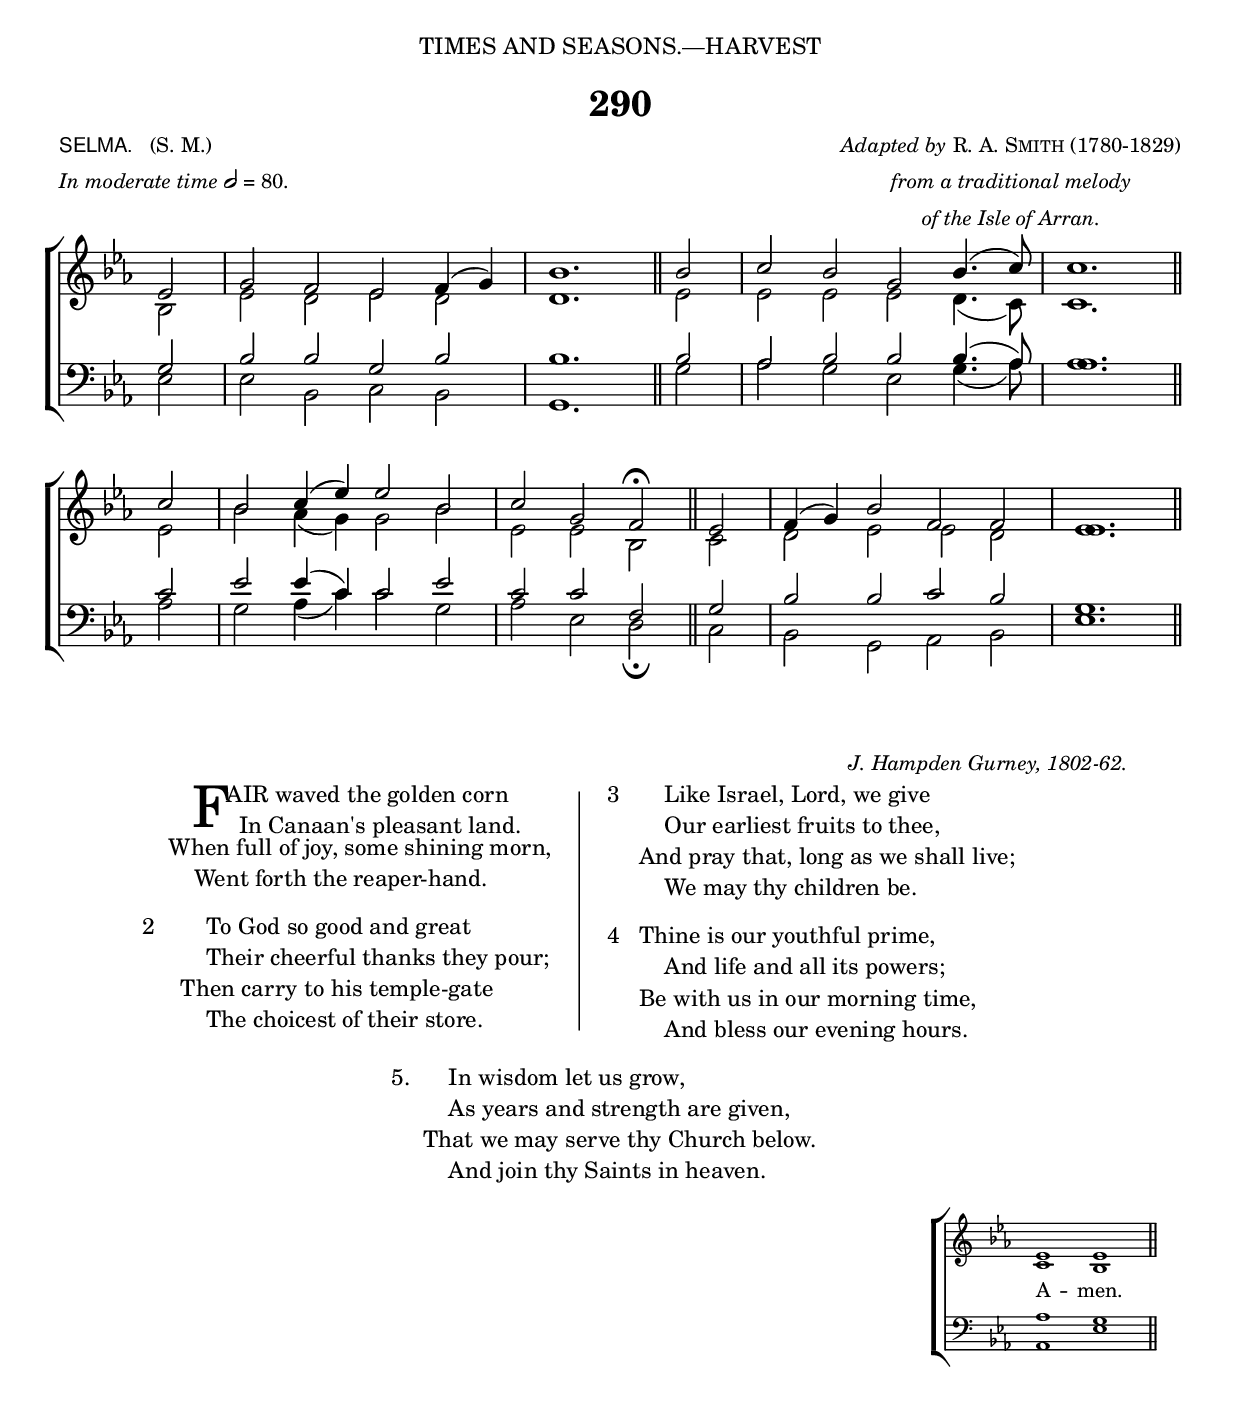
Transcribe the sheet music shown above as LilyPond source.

%%%% 439.png
%%%% Hymn 290. SELMA.  Fair waved the golden corn
%%%% Rev 1.

\version "2.10"

\header {
  dedication = \markup {  \center-align { "TIMES AND SEASONS.—HARVEST"
	\hspace #0.1 }}	
	
	title = "290"   
  
  meter = \markup { \small { \column { \line { \sans "SELMA." \hspace #1 \roman "(S. M.)" } 
  \line { { \italic "In moderate time" \general-align #Y #DOWN \note #"2" #0.5 "= 80."  }}}}}
 
  arranger = \markup { \small { \center-align { 
		 \line { \italic  "Adapted by" \smallCaps "R. A. Smith" "(1780-1829)" }
		 \line { \italic "from a traditional melody" }
		 \line { \italic "of the Isle of Arran." } }} }
 
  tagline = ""
}

%%%%%%%%%%%%%%%%%%%%%%%%%%% Macros

merge = \once \override NoteColumn #'force-hshift = #-0.01		      

%%%%%%%%%%%%%%%%%%%%%%%%%%% End of macro definitions

%%% SATB voices

global = {
  \time 4/2
  \key ees \major
  \set Staff.midiInstrument = "church organ"
}

soprano = \relative c' { 
  \partial 2 ees2 | g2 f2 ees2 f4 ( g4 -) | bes1. \bar "||" bes2 | c2 bes2 g2 bes4. ( c8 -) | c1. \bar "||" \break
  c2 | bes2 c4 (  ees4 -) ees2 bes2 | c2 g2 f2^\fermata \bar "||" ees2 | f4 ( g4 -) bes2 f2 f2 | ees1. \bar "||"
}
   
alto = \relative c' { 
  bes2 | ees2 d2 ees2 d2 | d1. \bar "||" ees2 | ees2 ees2 ees2 d4. ( c8 -) | c1. \bar "||" 
  ees2 | bes'2 aes4 ( g4 -) g2 bes2 | ees,2 ees2 bes2 \bar "||" c2 | d2 ees2 ees2 d2 | \merge ees1. \bar "||" 
}

tenor = \relative c {\clef bass 
  g'2 | bes2 bes2 g2 bes2 | bes1. \bar "||" bes2 | aes2 bes2 bes2 bes4. ( aes8 -) | aes1. \bar "||" 
  c2 | ees2 ees4 ( c4 -) c2 ees2 | c2 c2 f,2 \bar "||" g2 | bes2 bes2 c2 bes2 | g1. \bar "||"
}

bass = \relative c {\clef bass 
  ees2 | ees2 bes2 c2 bes2 | g1. \bar "||" g'2 | aes2 g2 ees2 g4. ( aes8 -) | \merge aes1. \bar "||"
  aes2 | g2 aes4 ( c4 -) c2 g2 | aes2 ees2 d2_\fermata \bar "||" c2 | bes2 g2 aes2 bes2 ees1. \bar "||"
}

#(ly:set-option 'point-and-click #f)

\paper {
  #(set-paper-size "a4")
%  annotate-spacing = ##t
  print-page-number = ##f
  ragged-last-bottom = ##t
  ragged-bottom = ##t
}

\book{

%%% Score block	

\score{
\new ChoirStaff	
<<
	\context Staff = upper << 
	\context Voice = sopranos { \voiceOne \global \soprano }
	\context Voice = altos    { \voiceTwo \global \alto }
	                      >>
	\context Staff = lower <<
	\context Voice = tenors { \voiceOne \global \tenor }
	\context Voice = basses { \voiceTwo \global \bass }
			        >>
>>
\layout {
		indent=0
		\context { \Score \remove "Bar_number_engraver" }
		\context { \Staff \remove "Time_signature_engraver" }
		\context { \Score \remove "Mark_engraver"  }
                \context { \Staff \consists "Mark_engraver"  }
	} %% close layout

\midi { \context { \Score tempoWholesPerMinute = #(ly:make-moment 80 2) }}      
  		
	
} %%% Score bracket

%%% Lyric titles and attributions

\markup { "                " }


\markup {  \small {  \hspace #76 \italic "J. Hampden Gurney, 1802-62." }} 

\markup { "                " }


%%% Lyrics

%%% Main lyric block
%%% To fit on one page, lyrics are in 3 columns: column 1 (verses ), column 2 (a dividing line), column 3 (verses)

\markup { \hspace #8  %%add space as necc. to center the entire block of lyrics
          \column { %%% super column for entire block of lyrics
	    \line { %% a master line of 3 columns, two for lyrics and one column of a separator line
		\column { %% column 1
	              \column { %% verse 1 is a column of 2 lines  
	                  \line { \hspace #4.8 \column { \lower #2.4 \fontsize #8 "F" }   %%Drop Cap goes here
				  \hspace #-1.0    %% adjust this if other letters are too far from Drop Cap
				  \column  { \raise #0.0 "AIR waved the golden corn"
			                                 "  In Canaan's pleasant land." } }          
	                  \line {  \hspace #2.5  %%adjust hspace until this line left edge is flush with Drop Cap
				   \lower  #1.56  %%adjust this until the line spacing looks right
				   \column {   
					   "When full of joy, some shining morn,"
					   "    Went forth the reaper-hand."
					   "      " %%% adds vertical spacing between verses
			  		}}
		      } 
		      	\line {  "2   "
				 \column {
				"    To God so good and great"
				"    Their cheerful thanks they pour;"
				"Then carry to his temple-gate"
				"    The choicest of their store."
				    "      " %%% adds vertical spacing between verses
		       }}

		}  %% finish Page column 1
		
	\hspace #2 %%adds horizontal space columns 1 and 2   
			   
	\column { \filled-box #'(0.0 . 0.1) #'( -22 . 1) #0 }   %%% Column 2. This is the line dviding the columns 1 and 3. 
			   	   
	\hspace #2 %%adds horizontal space between columns 2 and 3	
	
	\column { %%start page column 3		
			\line {"3  "
			   \column {	     
				   "    Like Israel, Lord, we give"
				   "    Our earliest fruits to thee,"
				   "And pray that, long as we shall live;"
				   "    We may thy children be."
				   "               " %%% add vertical spacing between verses
			}}
			\line {"4  "
			    \column {	     
				    "Thine is our youthful prime,"
				    "    And life and all its powers;"
				    "Be with us in our morning time,"
				    "    And bless our evening hours."
				    "               " %%% add vertical spacing between verses
			}}
	    } %%% end column 3
	} %%% end master-line
	%%% centred last verse
			\line { \hspace #24 "5. "
			     \column {	     
				     "    In wisdom let us grow,"
				     "    As years and strength are given,"
				     "That we may serve thy Church below."
				     "    And join thy Saints in heaven."
			}}   
   } %%% super column bracket
} %%% lyrics markup bracket


%%% Amen score block
\score{
  \new ChoirStaff
   <<
        \context Staff = upper \with { fontSize = #-3  \override StaffSymbol #'staff-space = #(magstep -2) }  
	                      << 
	\context Voice = "sopranos" { \relative c' { \clef treble \global \voiceOne  ees1 ees1  \bar "||" }}
	\context Voice = "altos"    { \relative c' {  \clef treble \global \voiceTwo c1 bes1 \bar "||" }}
	                      >>
			      
	\context Lyrics \lyricsto "altos" { \override LyricText #'font-size = #-1 A -- men. }
	
	\context Staff = lower \with { fontSize = #-3  \override StaffSymbol #'staff-space = #(magstep -2) }  
	                       <<
	\context Voice = "tenors" { \relative c { \clef bass \global \voiceThree aes'1 g1   \bar "||" }}
	\context Voice = "basses" { \relative c { \clef bass \global \voiceFour  aes1 ees'1  \bar "||" }}
			        >> 
  >>			      
\header { breakbefore = ##f piece = " " opus = " " }
\layout { 
	\context { \Score timing = ##f }
	ragged-right = ##t
	indent = 15\cm
	\context { \Staff \remove Time_signature_engraver }

       }

\midi { \context { \Score tempoWholesPerMinute = #(ly:make-moment 80 2) }}  %%Amen midi       
       
}  


} %%% book bracket

